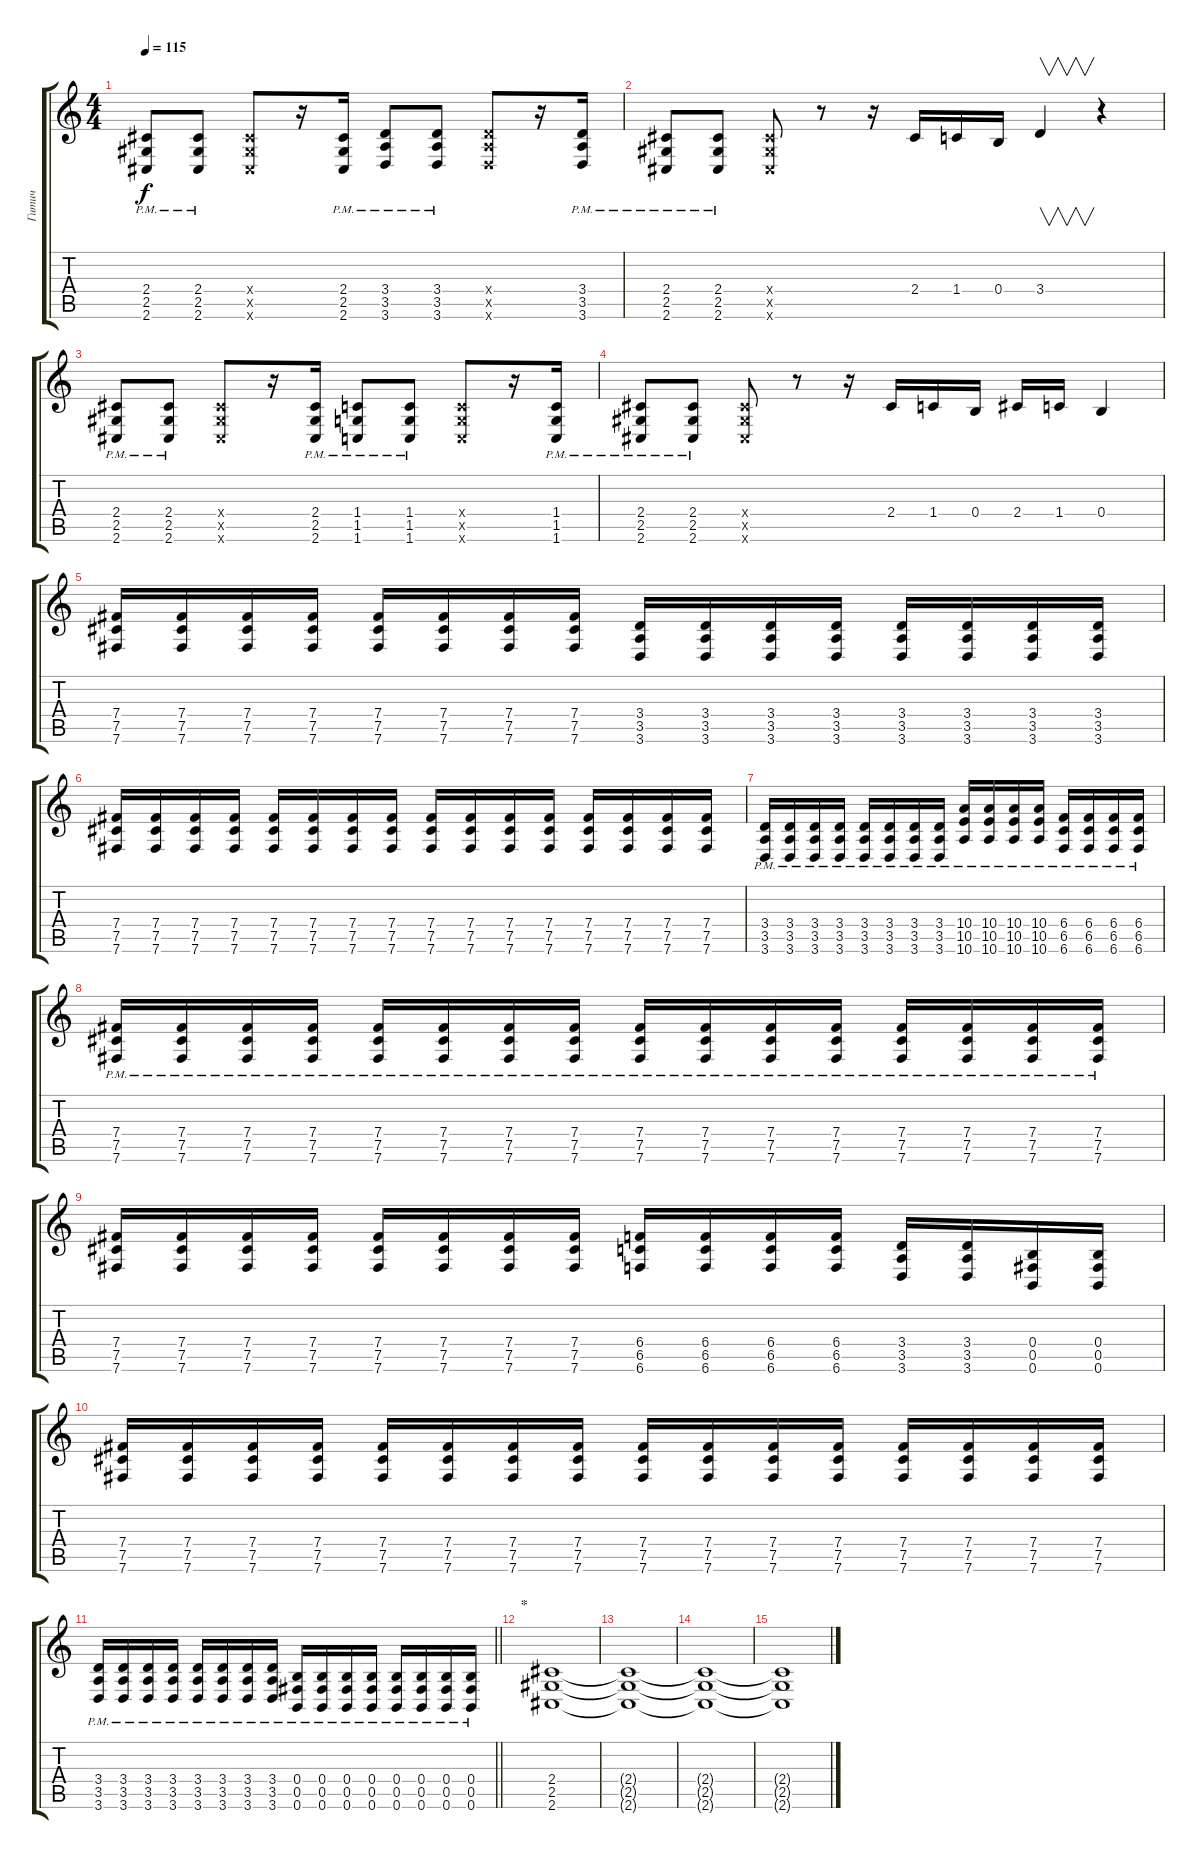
\track ("Гитич" "Гитич") {instrument overdrivenguitar}
\staff {score tabs}
\tuning (Db4 Ab3 E3 B2 Gb2 B1) {hide}
\ts (4 4)
\tempo 115
\clef g2
\ks c
(2.4{pm} 2.5{pm} 2.6{pm}).8{dy f} (2.4{pm} 2.5{pm} 2.6{pm}).8 (2.4{x} 2.5{x} 2.6{x}).8 r.16 (2.4{pm} 2.5{pm} 2.6{pm}).16 (3.4{pm} 3.5{pm} 3.6{pm}).8 (3.4{pm} 3.5{pm} 3.6{pm}).8 (3.4{x} 3.5{x} 3.6{x}).8 r.16 (3.4 3.5 3.6{pm}).16 |
(2.4{pm} 2.5{pm} 2.6{pm}).8 (2.4{pm} 2.5{pm} 2.6{pm}).8 (2.4{x} 2.5{x} 2.6{x}).8 r.8 r.16 2.4.16 1.4.16 0.4.16 3.4.4{v} r.4 |
(2.4{pm} 2.5{pm} 2.6{pm}).8 (2.4{pm} 2.5{pm} 2.6{pm}).8 (2.4{x} 2.5{x} 2.6{x}).8 r.16 (2.4{pm} 2.5{pm} 2.6{pm}).16 (1.4{pm} 1.5{pm} 1.6{pm}).8 (1.4{pm} 1.5{pm} 1.6{pm}).8 (1.4{x} 1.5{x} 1.6{x}).8 r.16 (1.4 1.5 1.6{pm}).16 |
(2.4{pm} 2.5{pm} 2.6{pm}).8 (2.4{pm} 2.5{pm} 2.6{pm}).8 (2.4{x} 2.5{x} 2.6{x}).8 r.8 r.16 2.4.16 1.4.16 0.4.16 2.4.16 1.4.16 0.4.4 |
(7.4 7.5 7.6).16 (7.4 7.5 7.6).16 (7.4 7.5 7.6).16 (7.4 7.5 7.6).16 (7.4 7.5 7.6).16 (7.4 7.5 7.6).16 (7.4 7.5 7.6).16 (7.4 7.5 7.6).16 (3.4 3.5 3.6).16 (3.4 3.5 3.6).16 (3.4 3.5 3.6).16 (3.4 3.5 3.6).16 (3.4 3.5 3.6).16 (3.4 3.5 3.6).16 (3.4 3.5 3.6).16 (3.4 3.5 3.6).16 |
(7.4 7.5 7.6).16 (7.4 7.5 7.6).16 (7.4 7.5 7.6).16 (7.4 7.5 7.6).16 (7.4 7.5 7.6).16 (7.4 7.5 7.6).16 (7.4 7.5 7.6).16 (7.4 7.5 7.6).16 (7.4 7.5 7.6).16 (7.4 7.5 7.6).16 (7.4 7.5 7.6).16 (7.4 7.5 7.6).16 (7.4 7.5 7.6).16 (7.4 7.5 7.6).16 (7.4 7.5 7.6).16 (7.4 7.5 7.6).16 |
(3.4{pm} 3.5{pm} 3.6{pm}).16 (3.4{pm} 3.5{pm} 3.6{pm}).16 (3.4{pm} 3.5{pm} 3.6{pm}).16 (3.4{pm} 3.5{pm} 3.6{pm}).16 (3.4{pm} 3.5{pm} 3.6{pm}).16 (3.4{pm} 3.5{pm} 3.6{pm}).16 (3.4{pm} 3.5{pm} 3.6{pm}).16 (3.4{pm} 3.5{pm} 3.6{pm}).16 (10.4{pm} 10.5{pm} 10.6{pm}).16 (10.4{pm} 10.5{pm} 10.6{pm}).16 (10.4{pm} 10.5{pm} 10.6{pm}).16 (10.4{pm} 10.5{pm} 10.6{pm}).16 (6.4{pm} 6.5{pm} 6.6{pm}).16 (6.4{pm} 6.5{pm} 6.6{pm}).16 (6.4{pm} 6.5{pm} 6.6{pm}).16 (6.4{pm} 6.5{pm} 6.6{pm}).16 |
(7.4{pm} 7.5{pm} 7.6{pm}).16 (7.4{pm} 7.5{pm} 7.6{pm}).16 (7.4{pm} 7.5{pm} 7.6{pm}).16 (7.4{pm} 7.5{pm} 7.6{pm}).16 (7.4{pm} 7.5{pm} 7.6{pm}).16 (7.4{pm} 7.5{pm} 7.6{pm}).16 (7.4{pm} 7.5{pm} 7.6{pm}).16 (7.4{pm} 7.5{pm} 7.6{pm}).16 (7.4{pm} 7.5{pm} 7.6{pm}).16 (7.4{pm} 7.5{pm} 7.6{pm}).16 (7.4{pm} 7.5{pm} 7.6{pm}).16 (7.4{pm} 7.5{pm} 7.6{pm}).16 (7.4{pm} 7.5{pm} 7.6{pm}).16 (7.4{pm} 7.5{pm} 7.6{pm}).16 (7.4{pm} 7.5{pm} 7.6{pm}).16 (7.4{pm} 7.5{pm} 7.6{pm}).16 |
(7.4 7.5 7.6).16 (7.4 7.5 7.6).16 (7.4 7.5 7.6).16 (7.4 7.5 7.6).16 (7.4 7.5 7.6).16 (7.4 7.5 7.6).16 (7.4 7.5 7.6).16 (7.4 7.5 7.6).16 (6.4 6.5 6.6).16 (6.4 6.5 6.6).16 (6.4 6.5 6.6).16 (6.4 6.5 6.6).16 (3.4 3.5 3.6).16 (3.4 3.5 3.6).16 (0.4 0.5 0.6).16 (0.4 0.5 0.6).16 |
(7.4 7.5 7.6).16 (7.4 7.5 7.6).16 (7.4 7.5 7.6).16 (7.4 7.5 7.6).16 (7.4 7.5 7.6).16 (7.4 7.5 7.6).16 (7.4 7.5 7.6).16 (7.4 7.5 7.6).16 (7.4 7.5 7.6).16 (7.4 7.5 7.6).16 (7.4 7.5 7.6).16 (7.4 7.5 7.6).16 (7.4 7.5 7.6).16 (7.4 7.5 7.6).16 (7.4 7.5 7.6).16 (7.4 7.5 7.6).16 |
\barLineRight lightlight
(3.4{pm} 3.5{pm} 3.6{pm}).16 (3.4{pm} 3.5{pm} 3.6{pm}).16 (3.4{pm} 3.5{pm} 3.6{pm}).16 (3.4{pm} 3.5{pm} 3.6{pm}).16 (3.4{pm} 3.5{pm} 3.6{pm}).16 (3.4{pm} 3.5{pm} 3.6{pm}).16 (3.4{pm} 3.5{pm} 3.6{pm}).16 (3.4{pm} 3.5{pm} 3.6{pm}).16 (0.4{pm} 0.5{pm} 0.6{pm}).16 (0.4{pm} 0.5{pm} 0.6{pm}).16 (0.4{pm} 0.5{pm} 0.6{pm}).16 (0.4{pm} 0.5{pm} 0.6{pm}).16 (0.4{pm} 0.5{pm} 0.6{pm}).16 (0.4{pm} 0.5{pm} 0.6{pm}).16 (0.4{pm} 0.5{pm} 0.6{pm}).16 (0.4{pm} 0.5{pm} 0.6{pm}).16 |
\section ("" "*")
(2.4 2.5 2.6).1 |
(2.4{t} 2.5{t} 2.6{t}).1 |
(2.4{t} 2.5{t} 2.6{t}).1 |
(2.4{t} 2.5{t} 2.6{t}).1
